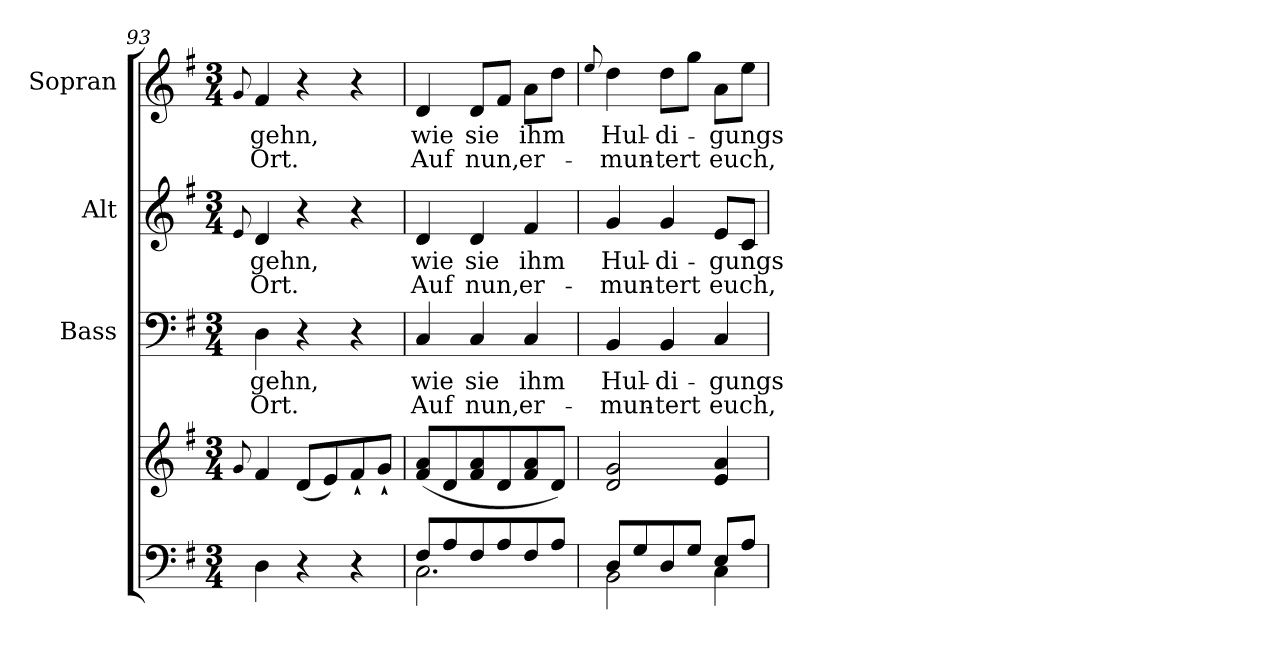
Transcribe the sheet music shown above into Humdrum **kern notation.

**kern	**kern	**kern	**text	**text	**kern	**text	**text	**kern	**text	**text
*part4	*part4	*part3	*part3	*part3	*part2	*part2	*part2	*part1	*part1	*part1
*staff5	*staff4	*staff3	*staff3	*staff3	*staff2	*staff2	*staff2	*staff1	*staff1	*staff1
*	*	*I"Bass	*	*	*I"Alt	*	*	*I"Sopran	*	*
*	*	*I'B.	*	*	*I'A.	*	*	*I'S.	*	*
*clefF4	*clefG2	*clefF4	*	*	*clefG2	*	*	*clefG2	*	*
*k[f#]	*k[f#]	*k[f#]	*	*	*k[f#]	*	*	*k[f#]	*	*
*G:	*G:	*G:	*	*	*G:	*	*	*G:	*	*
*M3/4	*M3/4	*M3/4	*	*	*M3/4	*	*	*M3/4	*	*
=93	=93	=93	=93	=93	=93	=93	=93	=93	=93	=93
.	8qqg/	.	.	.	8qqe/	.	.	8qqg/	.	.
!	!	!	!LO:LY:b	!LO:LY:b	!	!LO:LY:b	!LO:LY:b	!	!LO:LY:b	!LO:LY:b
4D\	4f#/	4D\	-gehn,	Ort.	4d/	-gehn,	Ort.	4f#/	-gehn,	Ort.
4r	(<8d/L	4r	.	.	4r	.	.	4r	.	.
.	8e/)	.	.	.	.	.	.	.	.	.
4r	8f#`</	4r	.	.	4r	.	.	4r	.	.
.	8g`</J	.	.	.	.	.	.	.	.	.
=94	=94	=94	=94	=94	=94	=94	=94	=94	=94	=94
*^	*	*	*	*	*	*	*	*	*	*
!	!	!	!	!LO:LY:b	!LO:LY:b	!	!LO:LY:b	!LO:LY:b	!	!LO:LY:b	!LO:LY:b
8F#/L	2.C\	(<8f#/ 8a/L	4C/	wie	Auf	4d/	wie	Auf	4d/	wie	Auf
8A/	.	8d/	.	.	.	.	.	.	.	.	.
!	!	!	!	!LO:LY:b	!LO:LY:b	!	!LO:LY:b	!LO:LY:b	!	!LO:LY:b	!LO:LY:b
8F#/	.	8f#/ 8a/	4C/	sie	nun,	4d/	sie	nun,	8d/L	sie	nun,
8A/	.	8d/	.	.	.	.	.	.	8f#/J	.	.
!	!	!	!	!LO:LY:b	!LO:LY:b	!	!LO:LY:b	!LO:LY:b	!	!LO:LY:b	!LO:LY:b
8F#/	.	8f#/ 8a/	4C/	ihm	er-	4f#/	ihm	er-	8a\L	ihm	er-
8A/J	.	8d/J)	.	.	.	.	.	.	8dd\J	.	.
=95	=95	=95	=95	=95	=95	=95	=95	=95	=95	=95	=95
.	.	.	.	.	.	.	.	.	8qqee/	.	.
!	!	!	!	!LO:LY:b	!LO:LY:b	!	!LO:LY:b	!LO:LY:b	!	!LO:LY:b	!LO:LY:b
8D/L	2BB\	2d/ 2g/	4BB/	Hul-	-mun-	4g/	Hul-	-mun-	4dd\	Hul-	-mun-
8G/	.	.	.	.	.	.	.	.	.	.	.
!	!	!	!	!LO:LY:b	!LO:LY:b	!	!LO:LY:b	!LO:LY:b	!	!LO:LY:b	!LO:LY:b
8D/	.	.	4BB/	-di-	-tert	4g/	-di-	-tert	8dd\L	-di-	-tert
8G/J	.	.	.	.	.	.	.	.	8gg\J	.	.
!	!	!	!	!LO:LY:b	!LO:LY:b	!	!LO:LY:b	!LO:LY:b	!	!LO:LY:b	!LO:LY:b
8E/L	4C\	4e/ 4a/	4C/	-gungs-	euch,	8e/L	-gungs-	euch,	8a\L	-gungs-	euch,
8A/J	.	.	.	.	.	8c/J	.	.	8ee\J	.	.
*v	*v	*	*	*	*	*	*	*	*	*	*
=	=	=	=	=	=	=	=	=	=	=
*-	*-	*-	*-	*-	*-	*-	*-	*-	*-	*-
